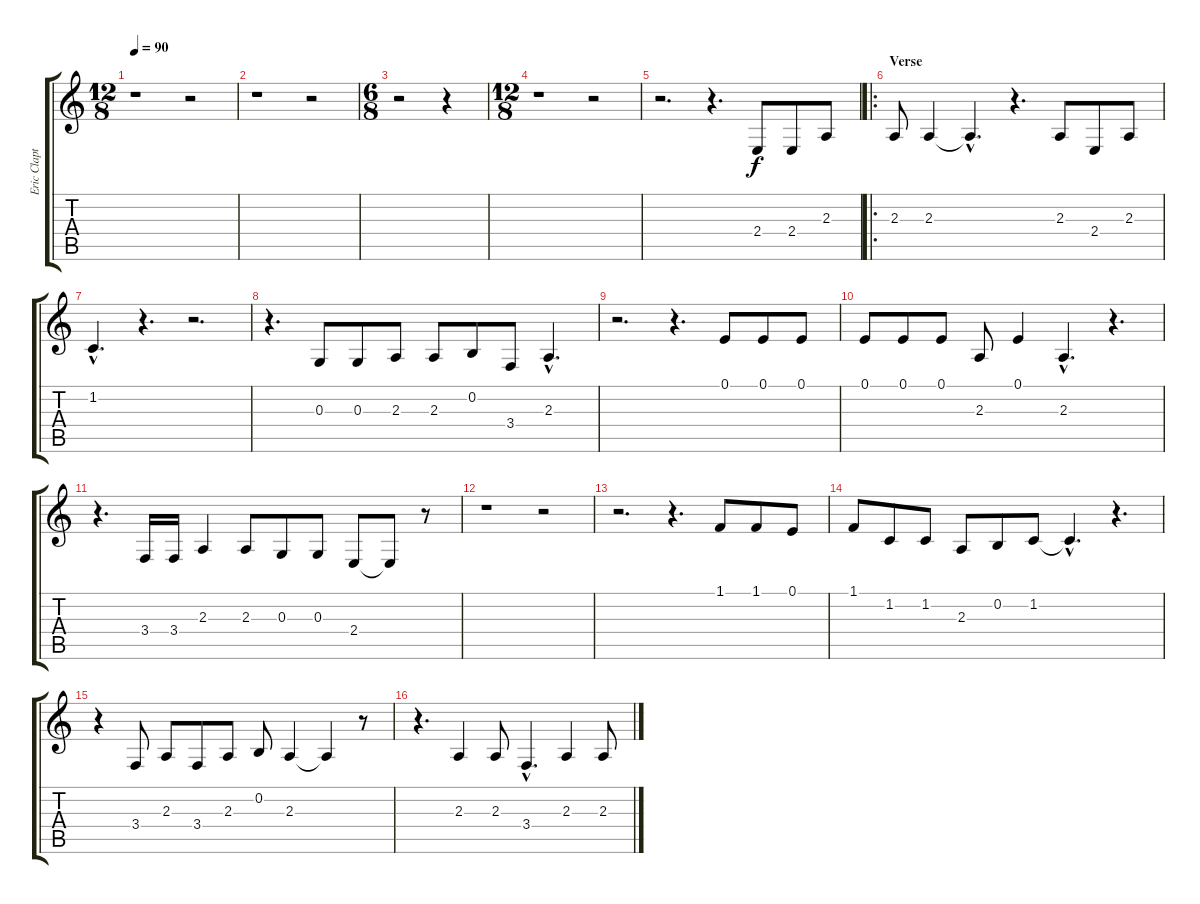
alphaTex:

\track ("Eric Clapton Voice [Incomplete]" "Eric Clapt") {instrument harmonica}
\staff {score tabs}
\tuning (E4 B3 G3 D3 A2 E2) {hide}
\ts (12 8)
\tempo 90
\clef g2
\ks c
r.1{dy f instrument harmonica} r.2 |
r.1 r.2 |
\ts (6 8)
r.2 r.4 |
\ts (12 8)
r.1 r.2 |
r.2{d} r.4{d} 2.4.8 2.4.8 2.3.8 |
\ro
\section ("" "Verse")
2.3.8 2.3.4 2.3{hac t}.4{d} r.4{d} 2.3.8 2.4.8 2.3.8 |
1.2{hac}.4{d} r.4{d} r.2{d} |
r.4{d} 0.3.8 0.3.8 2.3.8 2.3.8 0.2.8 3.4.8 2.3{hac}.4{d} |
r.2{d} r.4{d} 0.1.8 0.1.8 0.1.8 |
0.1.8 0.1.8 0.1.8 2.3.8 0.1.4 2.3{hac}.4{d} r.4{d} |
r.4{d} 3.4.16 3.4.16 2.3.4 2.3.8 0.3.8 0.3.8 2.4.8 2.4{t}.8 r.8 |
r.1 r.2 |
r.2{d} r.4{d} 1.1.8 1.1.8 0.1.8 |
1.1.8 1.2.8 1.2.8 2.3.8 0.2.8 1.2.8 1.2{hac t}.4{d} r.4{d} |
r.4 3.4.8 2.3.8 3.4.8 2.3.8 0.2.8 2.3.4 2.3{t}.4 r.8 |
r.4{d} 2.3.4 2.3.8 3.4{hac}.4{d} 2.3.4 2.3.8
